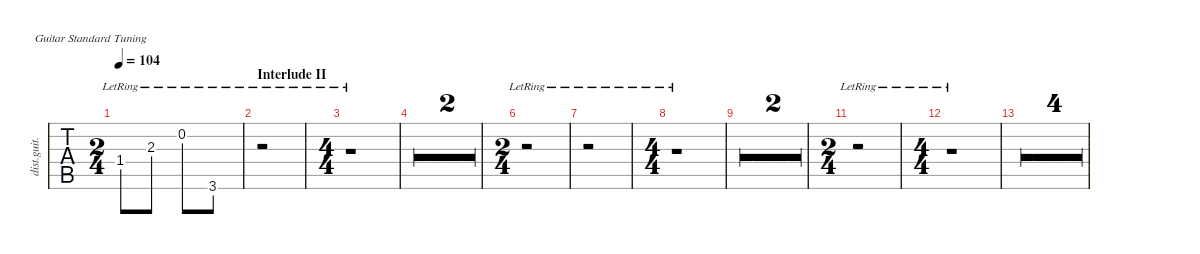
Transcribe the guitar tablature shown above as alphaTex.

\defaultSystemsLayout 4
\hideDynamics
\bracketExtendMode nobrackets
\track ("Lead / Rhythm Extras" "dist.guit.") {defaultSystemsLayout 4 multiBarRest instrument distortionguitar}
\staff {tabs}
\tuning (E4 B3 G3 D3 A2 E2)
\ts (2 4)
\beaming (8 2 2)
\tempo 104
\clef g2
\ks c
1.4{lr acc #}.8{dy mf} 2.3{lr}.8 0.2{lr}.8 3.6{lr}.8 |
\section ("" "Interlude II")
\scale
0.193867 r.2 |
\ts (4 4)
\beaming (8 2 2 2 2)
\scale
0.210387 r.1 |
\scale
0.210387 r.1 |
\scale
0.210387 r.1 |
\ts (2 4)
\beaming (8 2 2)
\scale
0.190657 r.2 |
\scale
0.190657 r.2 |
\ts (4 4)
\beaming (8 2 2 2 2)
\scale
0.194701 r.1 |
\scale
0.194701 r.1 |
\scale
0.194701 r.1 |
\ts (2 4)
\beaming (8 2 2)
\scale
0.210387 r.2 |
\ts (4 4)
\beaming (8 2 2 2 2)
\scale
0.508805 r.1 |
\scale
0.508805 r.1 |
\scale
0.508805 r.1 |
\scale
0.508805 r.1 |
\scale
0.508805 r.1
